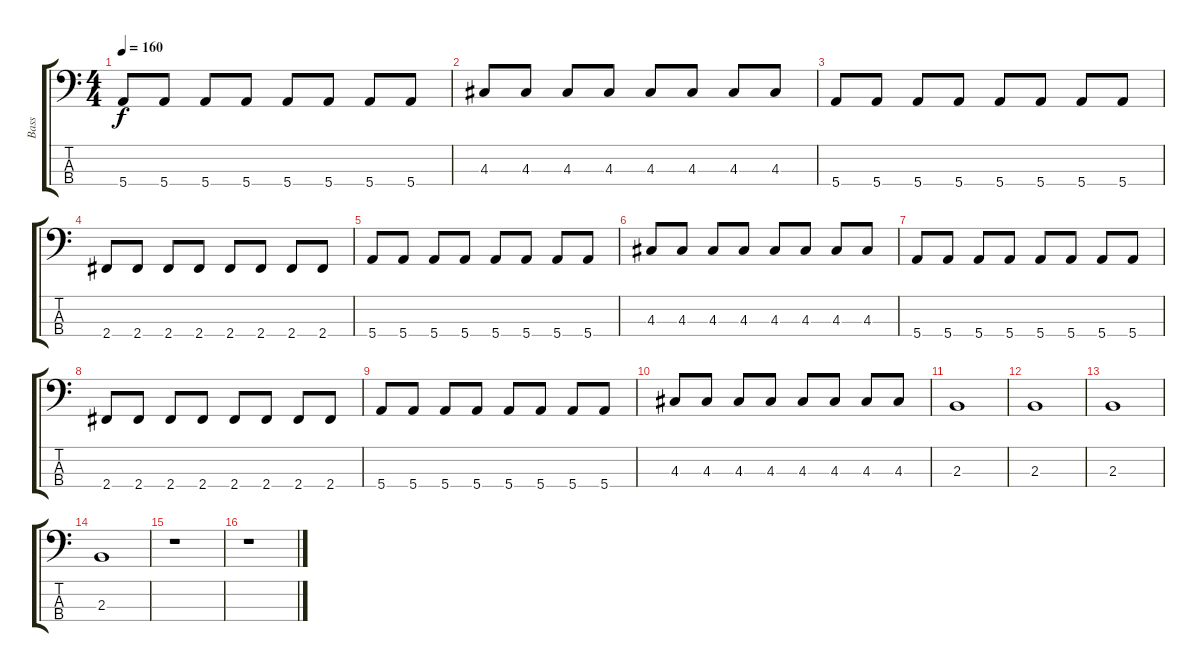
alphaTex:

\track ("Bass" "Bass") {instrument electricbasspick}
\staff {score tabs}
\tuning (G2 D2 A1 E1) {hide}
\ts (4 4)
\tempo 160
\clef f4
\ks c
5.4.8{dy f} 5.4.8 5.4.8 5.4.8 5.4.8 5.4.8 5.4.8 5.4.8 |
4.3.8 4.3.8 4.3.8 4.3.8 4.3.8 4.3.8 4.3.8 4.3.8 |
5.4.8 5.4.8 5.4.8 5.4.8 5.4.8 5.4.8 5.4.8 5.4.8 |
2.4.8 2.4.8 2.4.8 2.4.8 2.4.8 2.4.8 2.4.8 2.4.8 |
5.4.8 5.4.8 5.4.8 5.4.8 5.4.8 5.4.8 5.4.8 5.4.8 |
4.3.8 4.3.8 4.3.8 4.3.8 4.3.8 4.3.8 4.3.8 4.3.8 |
5.4.8 5.4.8 5.4.8 5.4.8 5.4.8 5.4.8 5.4.8 5.4.8 |
2.4.8 2.4.8 2.4.8 2.4.8 2.4.8 2.4.8 2.4.8 2.4.8 |
5.4.8 5.4.8 5.4.8 5.4.8 5.4.8 5.4.8 5.4.8 5.4.8 |
4.3.8 4.3.8 4.3.8 4.3.8 4.3.8 4.3.8 4.3.8 4.3.8 |
2.3.1 |
2.3.1 |
2.3.1 |
2.3.1 |
r.1 |
r.1
